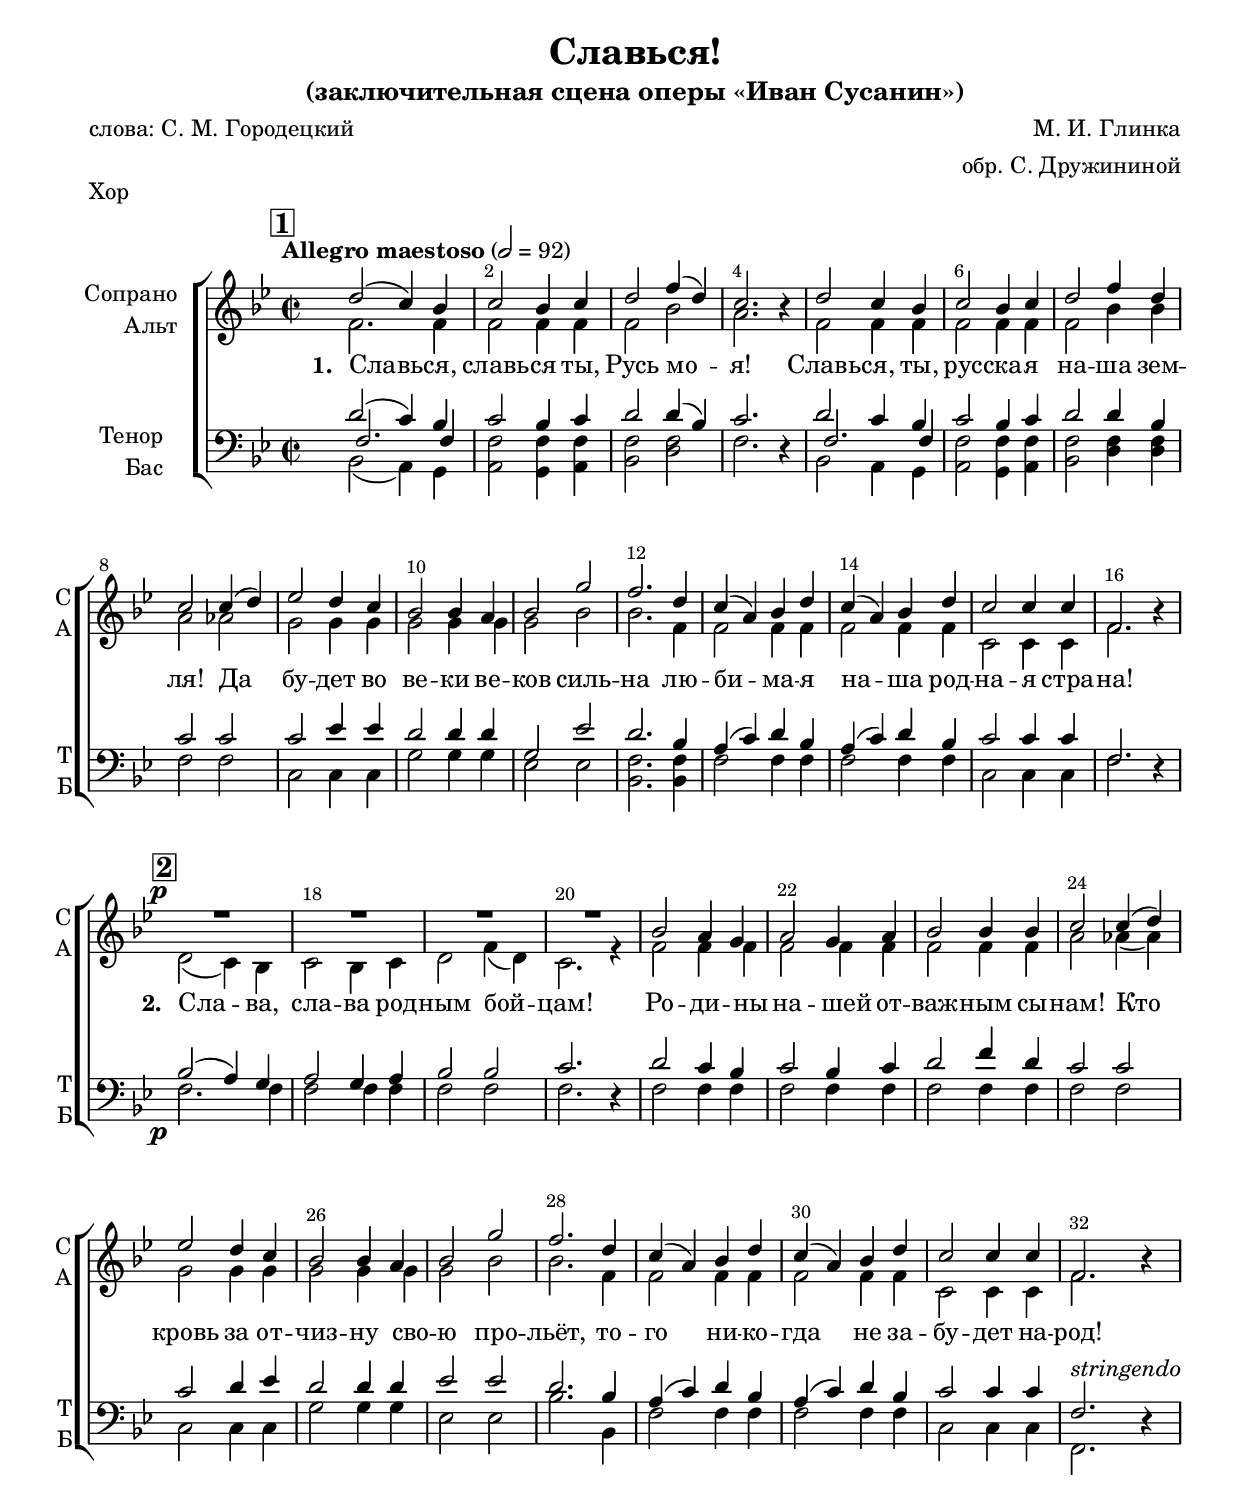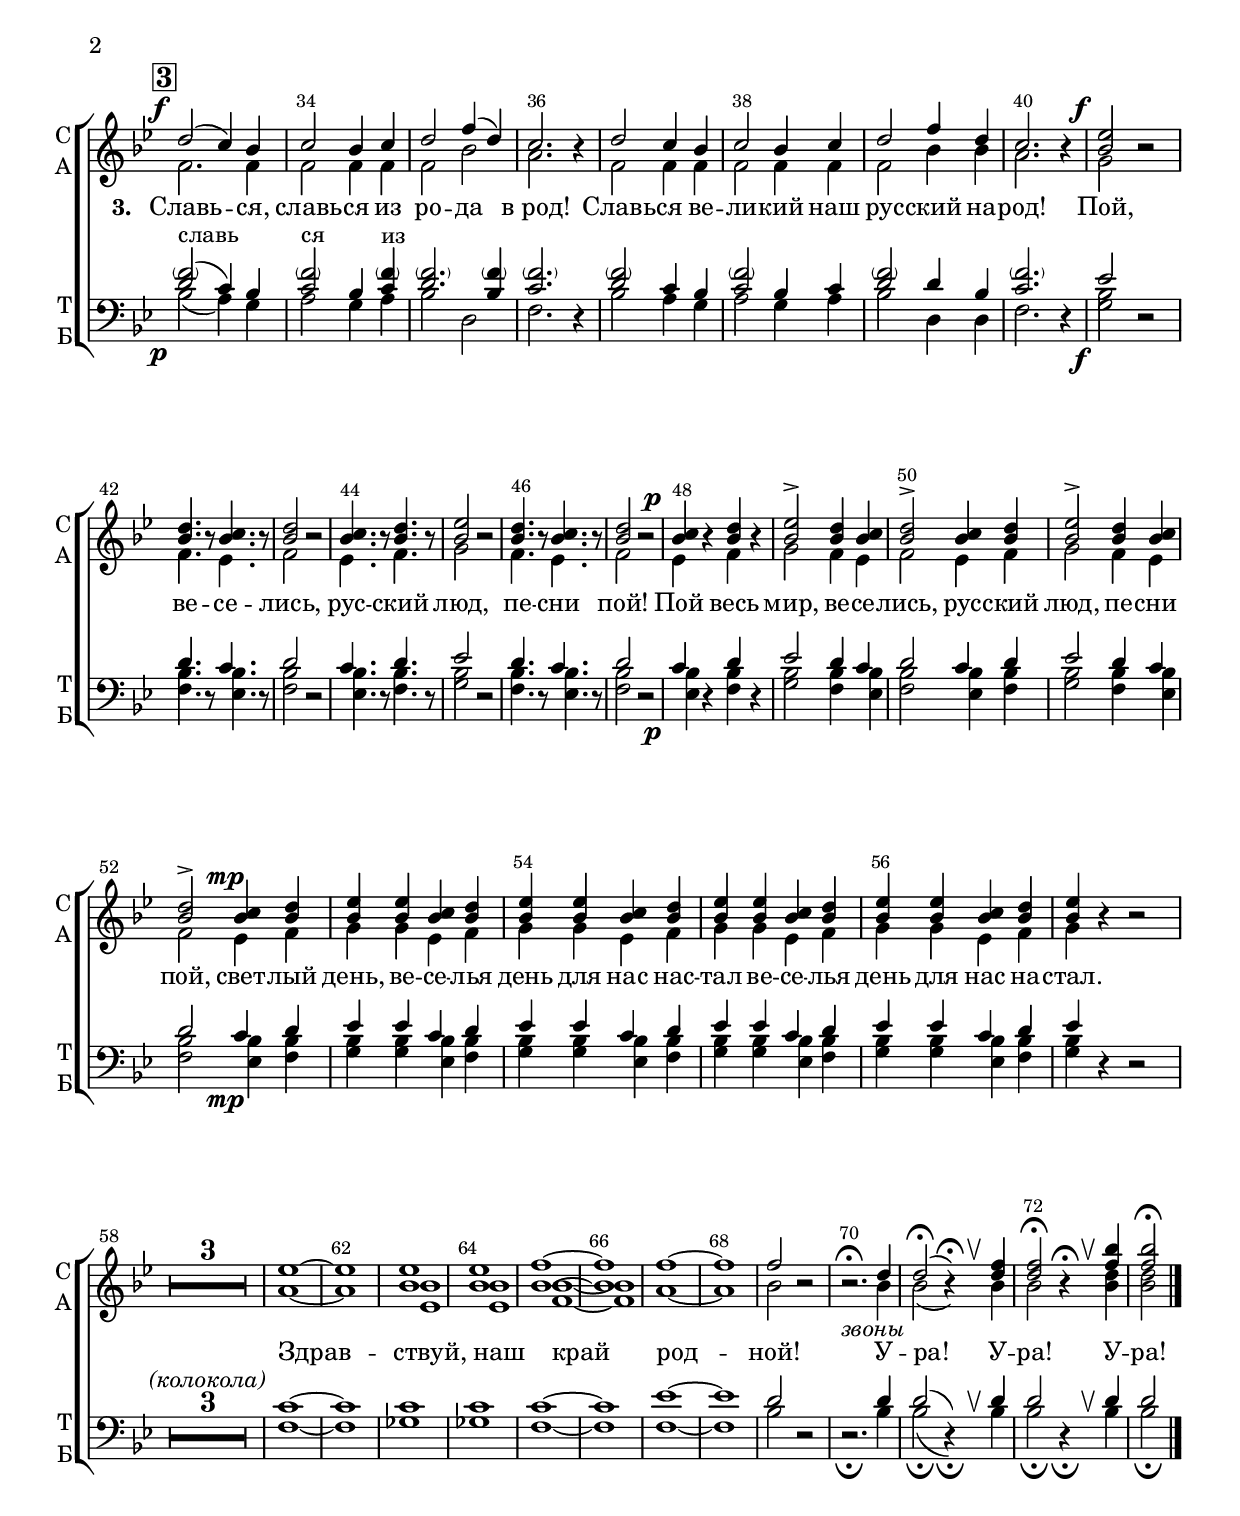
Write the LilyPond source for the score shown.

\version "2.24.2"
% редакция 2026 - к открытию ДМШ

#(set-default-paper-size "a4")
%#(set-global-staff-size 19.5)

\header {
  title = "Славься!"
  subtitle = "(заключительная сцена оперы «Иван Сусанин»)"
  composer = "М. И. Глинка"
  poet = "слова: С. М. Городецкий"
  arranger = "обр. С. Дружининой"
  % Удалить строку версии LilyPond 
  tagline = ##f
}



abr = { \break }
%abr = \tag #'BR { \break }
abr = {}

pbr = { \pageBreak }
%pbr = {}

%breathes = { \once \override BreathingSign.text = \markup { \musicglyph #"scripts.tickmark" } \breathe }
breathes = { \once \set breathMarkType = #'upbow \breathe }


melon = { \set melismaBusyProperties = #'() }
meloff = { \unset melismaBusyProperties }
solo = ^\markup\italic"Соло"
tutti =  ^\markup\italic"tutti"

co = \cadenzaOn
cof = \cadenzaOff
cb = { \cadenzaOff \bar "||" }
cbr = { \bar "" }
cbar = { \cadenzaOff \bar "|" \cadenzaOn }
stemOff = { \hide Staff.Stem }
nat = { \once \hide Accidental }
%stemOn = { \unHideNotes Staff.Stem }

% alternative breathe
breathess = { \once \override BreathingSign.text = \markup { \musicglyph #"scripts.tickmark" } \breathe }
%breathes = { \once \override BreathingSign.text = \markup { \musicglyph #"scripts.upbow" } \breathe }
% alternative partial - for repeats
partiall = { \set Timing.measurePosition = #(ly:make-moment -1/4) }

% compress multi-measure rests
multirests = { \override MultiMeasureRest.expand-limit = #1 \set Score.skipBars = ##t }

% mark with numbers in squares
squaremarks = {  \set Score.rehearsalMarkFormatter = #format-mark-box-numbers }

% move dynamics a bit left (to be not up/under the note, but before)
placeDynamicsLeft = { \override DynamicText.X-offset = #-2.5 }

%make visible number of every 2-nd bar
secondbar = {
  \override Score.BarNumber.break-visibility = #end-of-line-invisible
  \override Score.BarNumber.X-offset = #1
  \override Score.BarNumber.self-alignment-X = #LEFT
  \set Score.barNumberVisibility = #(every-nth-bar-number-visible 2)
}

global = {
%  \numericTimeSignature
  \secondbar
  \multirests
  \placeDynamicsLeft
  
  \key c \major
  \time 2/2
  \squaremarks
}

sopvoice = \relative c'' {
  \tempo "Allegro maestoso" 2=92
  \global
  \autoBeamOff
  \mark 1
    e2( d4) c |
  d2 c4 d |
  e2 g4( e) |
  d2. r4 |
  e2 d4 c |
  d2 c4 d | \abr
  
  e2 g4 e |
  d2 d4( e) |
  f2 e4 d |
  c2 c4 b |
  c2 a' |
  g2. e4 |
  d( b) c e | \abr
  
  d( b) c e |
  d2 d4 d |
  g,2. r4 | \abr
  
  \mark 2
    R1 | \abr
  
  R1*3 |
  c2 b4 a |
  b2 a4 b |
  c2 c4 c | \abr
  
  d2 d4( e) |
  f2 e4 d |
  c2 c4 b |
  c2 a' |
  g2. e4 |
  d( b) c e | \abr
  
  d( b) c e |
  d2 d4 d |
  g,2. r4 | \abr
  
  %page 2
  \break
  \mark 3
  e'2\f( d4) c |
  d2 c4 d |
  e2 g4( e)
  d2. r4 |
  e2 d4 c |
  d2 c4 d |
  e2 g4 e |
  d2. r4 | \abr
  
  
  <c f>2\f r | \break
  <c e>4. r8 <c d>4. r8 |
  <c e>2 r |
  <c d>4. r8 <c e >4. r8 |
  <c f>2 r |
  <c e>4. r8 <c d>4. r8 |
  <c e>2 r |
  <c d>4\p r <c e> r | \abr
  
  <c f> 2-> <c e>4 <c d> |
  <c e> 2-> <c d>4 <c e> |
  <c f> 2-> <c e>4 <c d> |
  <c e> 2-> <c d>4\mp <c e> | 
  <c f> q <c d>4 <c e> |
  <c f> q <c d>4 <c e> |
  <c f> q <c d>4 <c e> | \abr
  
  
  <c f> q <c d>4 <c e> |
  <c f> r r2 | 
    R1*3 |
  f1~ |
  1 |
  <c f> |
  q1 |
  <c g'>1~
  1|
  g'1~ |
  1 | \abr
  
  g2 r |
  r2.\fermata _\markup\italic"звоны" e4 |
  e2\fermata( r4)\fermata \breathes <e g>4 |
  q2\fermata r4\fermata \breathes <g c>4 2\fermata \fine
 
  
  
}


altvoice = \relative c'' {
  \global
  \autoBeamOff
  g2. g4 |
  g2 g4 g |
  g2 c |
  b2. r4 |
  g2 g4 g |
  g2 g4 g |
  
  g2 c4 c |
  b2 bes |
  a a4 a |
  a2 a4 a |
  a2 c |
  c2. g4 |
  g2 g4 g |
  
  g2 g4 g |
  d2 d4 d |
  g2. r4 | \break
e2(\p d4) c | \abr
  
  d2 c4 d |
  e2 g4( e) |
  d2. r4 |
  g2 g4 g |
  g2 g4 g |
  g2 g4 g | \abr
  
  b2 bes4( bes) |
  a2 a4 a |
  a2 a4 a |
  a2 c |
  c2. g4 |
  g2 g4 g | \abr
  
  g2 g4 g |
  d2 d4 d |
  g2. r4 |
  
  
  
  
  % page 2
  g2. 4 |
  2 4 4 |
  2 c2 |
  b2. r4
  g2 g4 g |
  g2 g4 g |
  g2 c4 4 |
  b2. r4 | 
  
  
   a2 r |
  g4. r8 f4. r8 |
  g2 r | 
  f4. r8 g4. r8 |
  a2 r |
  g4. r8 f4. r8 |
  g2 r |
  f4 r g r |
  
  a2 g4 f |
  g2 f4 g |
  a2 g4 f |
  g2 f4 g |
  a a f g |
  a a f g |
  a a f g |
  
  a a f g |
  a r4 r2 \break
  R1*3 |
  b1~ |
  1 |
  <c f,>1 |
  1 |
  <c g>1~ |
  1 |
  b1~ |
  1 |
  
  c2 r |
  r2. c4 |
  c2( r4) c4 |
  c2 r4 <c e>4 q2
  
  
  
}


tenorvoice = \relative c' {
  \tempo "Allegro maestoso" 2=92
  \global
  \autoBeamOff
  
    e2( d4) c |
  d2 c4 d |
  e2 e4( c4) |
  d2. r4 |
  e2 d4 c |
  d2 c4 d |
  e2 e4 c | \abr
  
  d2 d |
  d f4 f |
  e2 e4 e |
  a,2 f' |
  e2. c4 |
  b( d) e c |
  b( d) e c | \abr
  
  d2 d4 d |
  g,2. r4 |
  
  c2\p( b4) a |
  b2 a4 b | \abr
  
  % page 2
  c2 c |
  d2. r4 |
  e2 d4 c |
  d2 c4 d |
  e2 g4 e |
  d2 d |
  d e4 f | \abr
  
  e2 e4 e |
  f2 f  |
  e2. c4 |
  b( d) e c |
  b( d) e c |
  d2 d4 d |
  g,2.^\markup\italic"stringendo" r4
  
  %page 2
  <e' \parenthesize g> 2\p(^"славь"  d4) c |
  <d \parenthesize g>2^"ся" c4 <d \parenthesize g>^"из"
  <e \parenthesize g>2. <c \parenthesize g'>4 |
  <d \parenthesize g>2. r4 |
  <e \parenthesize g> 2  d4 c |
  <d \parenthesize g>2 c4 d
  <e \parenthesize g>2 e4 c4 |
  <d \parenthesize g>2. r4 |
  
  f2\f r |
  e4. r8 d4. r8 |
  e2 r |
  d4. r8 e4. r8 |
  f2 r |
  e4. r8 d4. r8 |
  e2 r |
  d4\p r e r |
  
  
  f2 e4 d |
  e2 d4 e |
  f2 e4 d |
  e2 d4\mp e |
  f f d e |
  f f d e |
  f f d e |
  
  f f d e |
  f r4 r2
  R1*3^\markup\italic"(колокола)" 
  
  d1~ 1|
  1 1 |
  1~1
  f1~1 |
  
  e2 r |
  r2. e4 |
  e2( r4) e4 2 r4 e4 2

}


bassvoice = \relative c' {
  \global
  \autoBeamOff
  \dynamicDown
  << \new Voice { \voiceThree g2. g4 } \new Voice { \voiceTwo c,2( b4) a } >>
  <b g'>2 <a g'>4 <b g'> |
  <c g'>2 <e g> |
  g2. r4 |
    << \new Voice { \voiceThree g2. g4 } \new Voice { \voiceTwo c,2 b4 a } >>
     <b g'>2 <a g'>4 <b g'> |
  <c g'>2 <e g>4 q | \abr
  
  g2 g |
  d d4 d |
  a'2 a4 a |
  f2 f |
  <c g'>2. q4 |
  g'2 g4 g |
  g2 g4 g | \abr
  
  d2 d4 d |
  g2. r4 |
  
  g2. g4 |
  g2 g4 g | \abr
  
  g2 g |
  g2. r4 |
  g2 g4 g |
  g2 g4 g |
  g2 g4 g |
  g2 g |
  d2 d4 d | \abr
  
  a'2 a4 a |
  f2 f |
  c'2. c,4 |
  g'2 g4 g |
  g2 g4 g |
  d2 d4 d |
  g,2. r4 
  
  
  %page 2
  c'2( b4) a |
  b2 a4 b |
  c2 e, |
  g2. r4 |
  c2 b4 a |
  b2 a4 b |
  c2 e,4 4 |
  g2. r4 |
  
  % single
  <a c>2 r |
  <g c>4. r8 <f c'>4. r8 |
  <g c>2 r |
  <f c'>4. r8 <g c>4. r8 |
  <a c>2 r |
  <g c>4. r8 <f c'>4. r8 |
  <g c>2 r |
 < f c'>4 r <g c> r |
  
  <a c>2 <g c>4 <f c'> |
  <g c>2 <f c'>4 <g c> |
  <a c>2 <g c>4 <f c'> |
  <g c>2 <f c'>4 <g c> |
  <a c> q <f c'>  <g c> |
  <a c> q <f c'>  <g c>
  <a c> q <f c'>  <g c>
  
  <a c> q <f c'>  <g c>
  <a c> r4 r2 
  R1*3 | 
  g1~ |
  1 |
  as1 |
  1 | 
  g1~ |
  1 |
  1~ |
  1 |
  
  c2 r |
  r2.\fermata  c4 |
  c2(\fermata r4)\fermata \breathes c |
  c2\fermata r4\fermata \breathes c4 c2\fermata \fine
  
  
}

lyricscores = \lyricmode {
  \set stanza = "1. "
  Славь -- ся, славь -- ся ты, Русь мо -- я!
  Славь -- ся, ты, рус -- ска -- я на -- ша зем -- ля! Да бу -- дет во ве -- ки ве -- 
  ков силь -- на лю -- би -- ма -- я на -- ша род -- на -- я стра -- \set associatedVoice = "alto" на!
  
  \set stanza = "2. "
  Сла -- ва, сла -- ва род -- ным бой -- цам! Ро -- ди -- ны на -- шей от --
  важ -- ным сы -- нам! Кто кровь за от -- чиз -- ну сво -- ю про -- льёт,
  то -- го ни -- ко -- гда не за -- бу -- дет на -- род!
  
  \set stanza = "3. "
  Славь -- ся, славь -- ся из ро -- да в_род!
  Славь -- ся ве -- ли -- кий наш рус -- ский на -- род!
  Пой, ве -- се -- лись, рус -- ский люд, пе -- сни пой! Пой весь
  мир, ве -- се -- лись, рус -- ский люд, пе -- сни пой, свет -- лый день, 
  ве -- се -- лья день для нас нас -- тал ве -- се -- лья
  день для нас на -- стал. Здрав -- ствуй, наш край род --
  ной! У -- ра! У -- ра! У -- ра!
}

  \paper {
    top-margin = 15
    left-margin = 15
    right-margin = 10
    bottom-margin = 35
    indent = 20
    %ragged-bottom = ##f
    ragged-last-bottom = ##f
    %  system-separator-markup = \slashSeparator
    
  }


\bookpart {
    \header {
  piece = "Хор"
  }
  \score {
      \transpose c bes, 
      
    %  \removeWithTag #'BR
    \new ChoirStaff <<
      \new Staff = "upstaff" \with {
        instrumentName = \markup { \right-column { "Сопрано" "Альт"  } }
        shortInstrumentName = \markup { \right-column { "С" "А"  } }
        midiInstrument = "voice oohs"
        %        \RemoveEmptyStaves
      } <<
        \new Voice = "soprano" { \voiceOne \dynamicUp \sopvoice }
        \new Voice  = "alto" { \voiceTwo \dynamicUp \altvoice }
      >> 
      
      \new Lyrics \lyricsto "soprano" { \lyricscores }
      % alternative lyrics above up staff
      %\new Lyrics \with {alignAboveContext = "upstaff"} \lyricsto "soprano" \lyricst
      
            \new Staff = "tenorstaff" \with {
        instrumentName = "Тенор"
        shortInstrumentName =  "Т"
        midiInstrument = "voice oohs"
      } <<
   %     \new Voice = "tenor" {  \clef "treble_8" \oneVoice \dynamicDown \tenorvoice }
        %\new Voice = "bass" { \voiceTwo \dynamicDown \bassvoice }
      >>
      
      \new Staff = "downstaff" \with {
        instrumentName = \markup { \right-column { "Тенор" "Бас" } }
        shortInstrumentName = \markup { \right-column { "Т" "Б" } }
        midiInstrument = "voice oohs"
      } <<
        \new Voice = "tenor" { \clef bass \voiceOne \dynamicDown \tenorvoice }
        \new Voice = "bass" { \voiceTwo \dynamicDown \bassvoice }
    %     \new Voice = "bass" { \clef bass \oneVoice \dynamicDown \bassvoice }
      >>
    >>
        % transposeµ
    \layout {
      %    #(layout-set-staff-size 20)
      \context {
        \Score
      }
      \context {
        \Staff
        %        \RemoveEmptyStaves
                \RemoveAllEmptyStaves
         \consists Merge_rests_engraver
         
      }
      %Metronome_mark_engraver
    }
    \midi {
      \tempo 2=90
    }
  }
}
